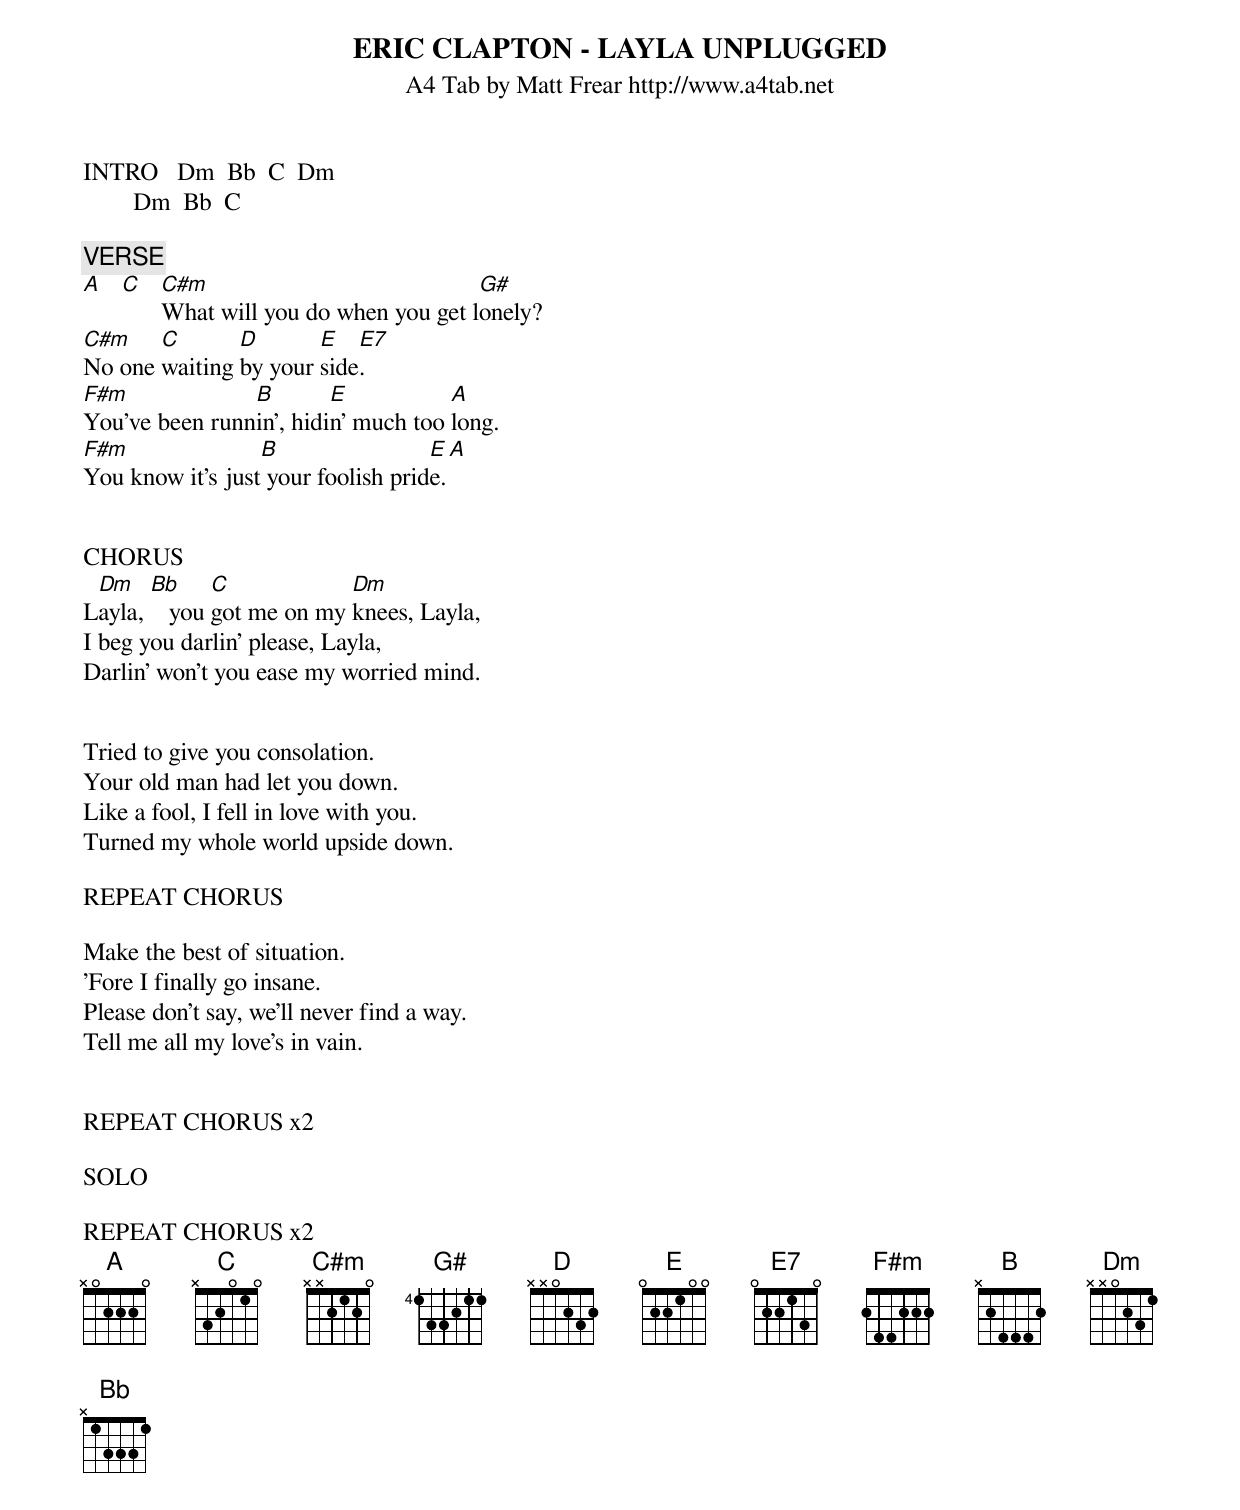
ERIC CLAPTON - LAYLA UNPLUGGED
A4 Tab by Matt Frear http://www.a4tab.net

INTRO   Dm  Bb  C  Dm
        Dm  Bb  C

VERSE
A  C  C#m                            G#
      What will you do when you get lonely?
C#m    C       D       E   E7
No one waiting by your side.
F#m             B        E           A
You've been runnin', hidin' much too long.
F#m               B                 E     A
You know it's just your foolish pride.


CHORUS
 Dm    Bb     C            Dm
Layla,    you got me on my knees, Layla,
I beg you darlin' please, Layla,
Darlin' won't you ease my worried mind.


Tried to give you consolation.
Your old man had let you down.
Like a fool, I fell in love with you.
Turned my whole world upside down.

REPEAT CHORUS

Make the best of situation.
'Fore I finally go insane.
Please don't say, we'll never find a way.
Tell me all my love's in vain.


REPEAT CHORUS x2

SOLO

REPEAT CHORUS x2
